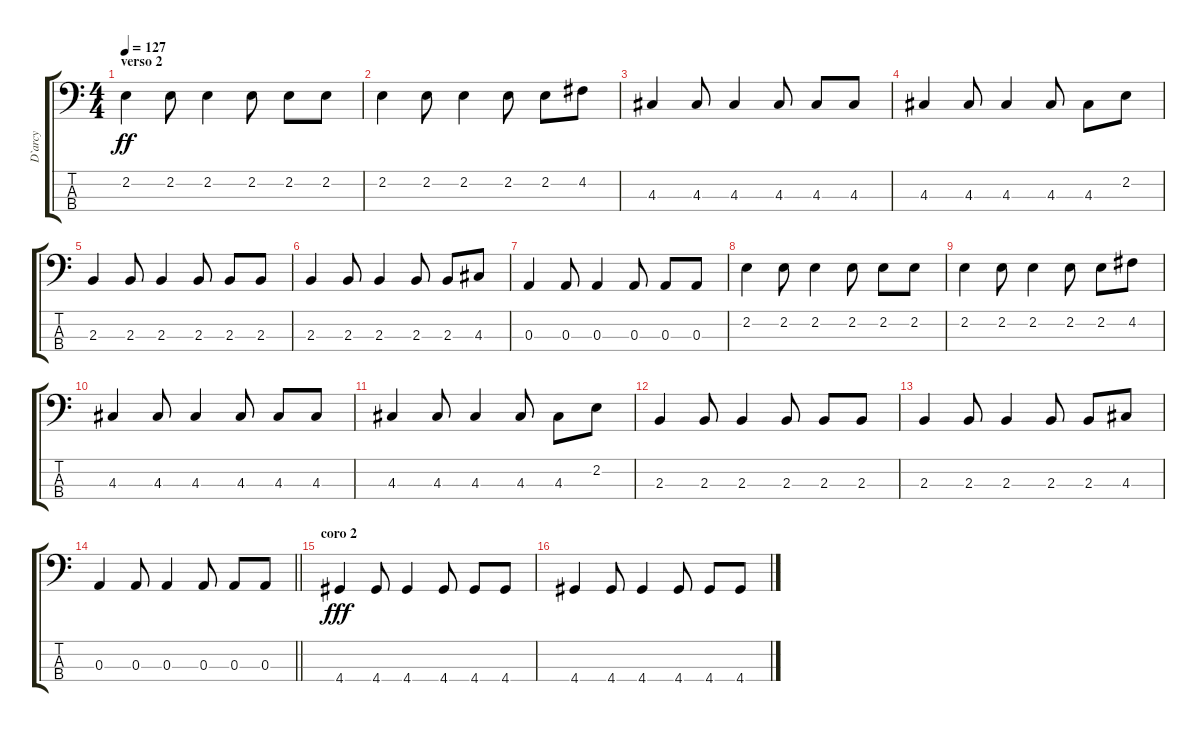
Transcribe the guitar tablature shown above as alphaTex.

\track ("D`arcy" "D`arcy") {instrument electricbassfinger}
\staff {score tabs}
\tuning (G2 D2 A1 E1) {hide}
\ts (4 4)
\section ("" "verso 2")
\tempo 127
\clef f4
\ks c
2.2.4{dy ff} 2.2.8 2.2.4 2.2.8 2.2.8 2.2.8 |
2.2.4 2.2.8 2.2.4 2.2.8 2.2.8 4.2.8 |
4.3.4 4.3.8 4.3.4 4.3.8 4.3.8 4.3.8 |
4.3.4 4.3.8 4.3.4 4.3.8 4.3.8 2.2.8 |
2.3.4 2.3.8 2.3.4 2.3.8 2.3.8 2.3.8 |
2.3.4 2.3.8 2.3.4 2.3.8 2.3.8 4.3.8 |
0.3.4 0.3.8 0.3.4 0.3.8 0.3.8 0.3.8 |
2.2.4 2.2.8 2.2.4 2.2.8 2.2.8 2.2.8 |
2.2.4 2.2.8 2.2.4 2.2.8 2.2.8 4.2.8 |
4.3.4 4.3.8 4.3.4 4.3.8 4.3.8 4.3.8 |
4.3.4 4.3.8 4.3.4 4.3.8 4.3.8 2.2.8 |
2.3.4 2.3.8 2.3.4 2.3.8 2.3.8 2.3.8 |
2.3.4 2.3.8 2.3.4 2.3.8 2.3.8 4.3.8 |
\barLineRight lightlight
0.3.4 0.3.8 0.3.4 0.3.8 0.3.8 0.3.8 |
\section ("" "coro 2")
4.4.4{dy fff} 4.4.8 4.4.4 4.4.8 4.4.8 4.4.8 |
4.4.4 4.4.8 4.4.4 4.4.8 4.4.8 4.4.8
